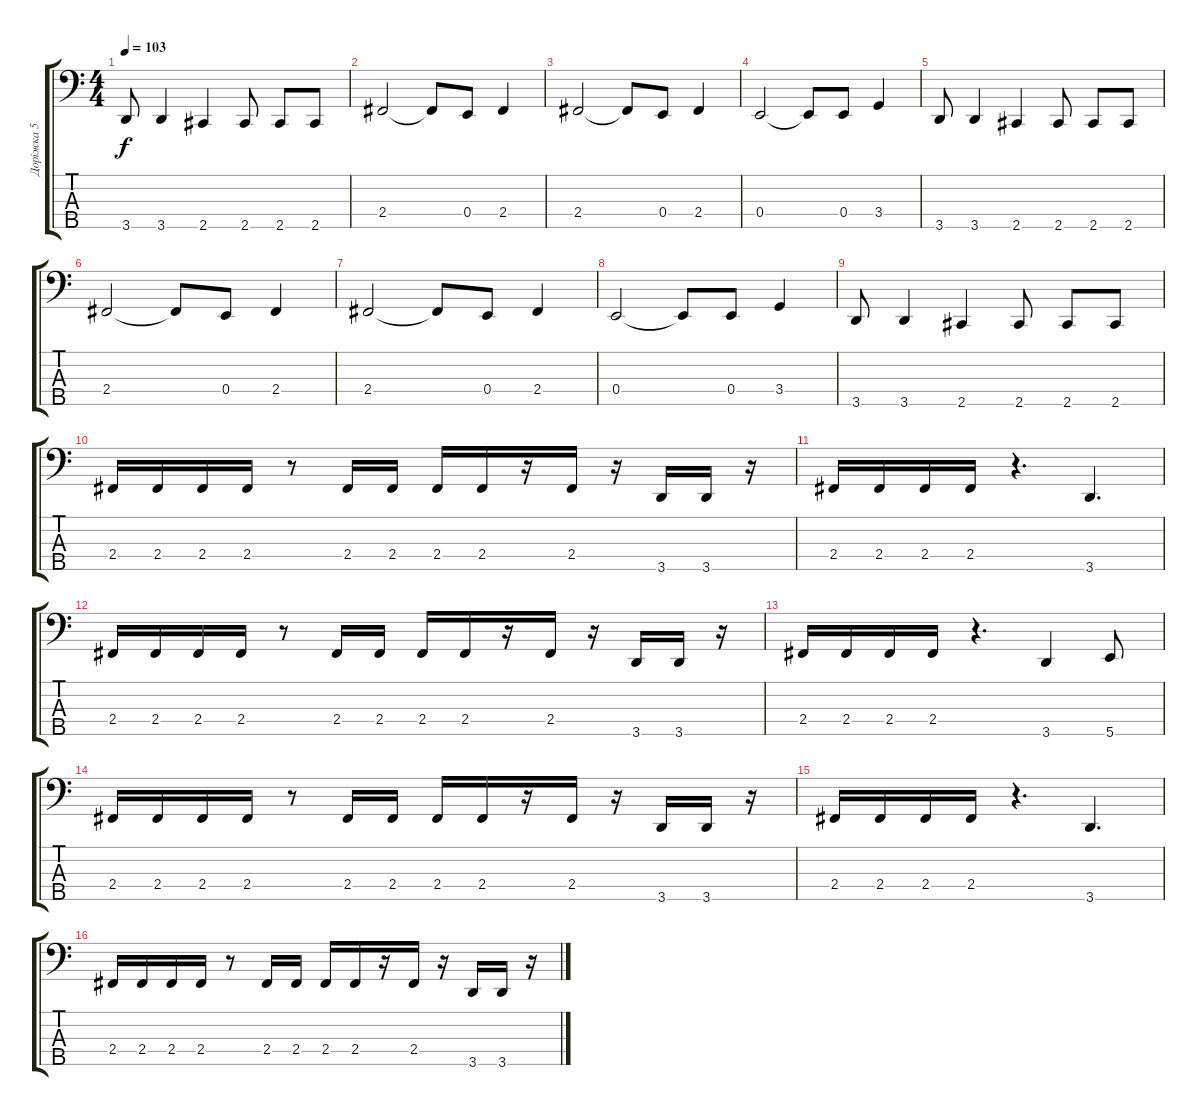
\track ("Доріжка 5" "Доріжка 5") {instrument electricbassfinger}
\staff {score tabs}
\tuning (G2 D2 A1 E1 B0) {hide}
\ts (4 4)
\tempo 103
\clef f4
\ks c
3.5.8{dy f} 3.5.4 2.5.4 2.5.8 2.5.8 2.5.8 |
2.4.2 2.4{t}.8 0.4.8 2.4.4 |
2.4.2 2.4{t}.8 0.4.8 2.4.4 |
0.4.2 0.4{t}.8 0.4.8 3.4.4 |
3.5.8 3.5.4 2.5.4 2.5.8 2.5.8 2.5.8 |
2.4.2 2.4{t}.8 0.4.8 2.4.4 |
2.4.2 2.4{t}.8 0.4.8 2.4.4 |
0.4.2 0.4{t}.8 0.4.8 3.4.4 |
3.5.8 3.5.4 2.5.4 2.5.8 2.5.8 2.5.8 |
2.4.16 2.4.16 2.4.16 2.4.16 r.8 2.4.16 2.4.16 2.4.16 2.4.16 r.16 2.4.16 r.16 3.5.16 3.5.16 r.16 |
2.4.16 2.4.16 2.4.16 2.4.16 r.4{d} 3.5.4{d} |
2.4.16 2.4.16 2.4.16 2.4.16 r.8 2.4.16 2.4.16 2.4.16 2.4.16 r.16 2.4.16 r.16 3.5.16 3.5.16 r.16 |
2.4.16 2.4.16 2.4.16 2.4.16 r.4{d} 3.5.4 5.5.8 |
2.4.16 2.4.16 2.4.16 2.4.16 r.8 2.4.16 2.4.16 2.4.16 2.4.16 r.16 2.4.16 r.16 3.5.16 3.5.16 r.16 |
2.4.16 2.4.16 2.4.16 2.4.16 r.4{d} 3.5.4{d} |
2.4.16 2.4.16 2.4.16 2.4.16 r.8 2.4.16 2.4.16 2.4.16 2.4.16 r.16 2.4.16 r.16 3.5.16 3.5.16 r.16
